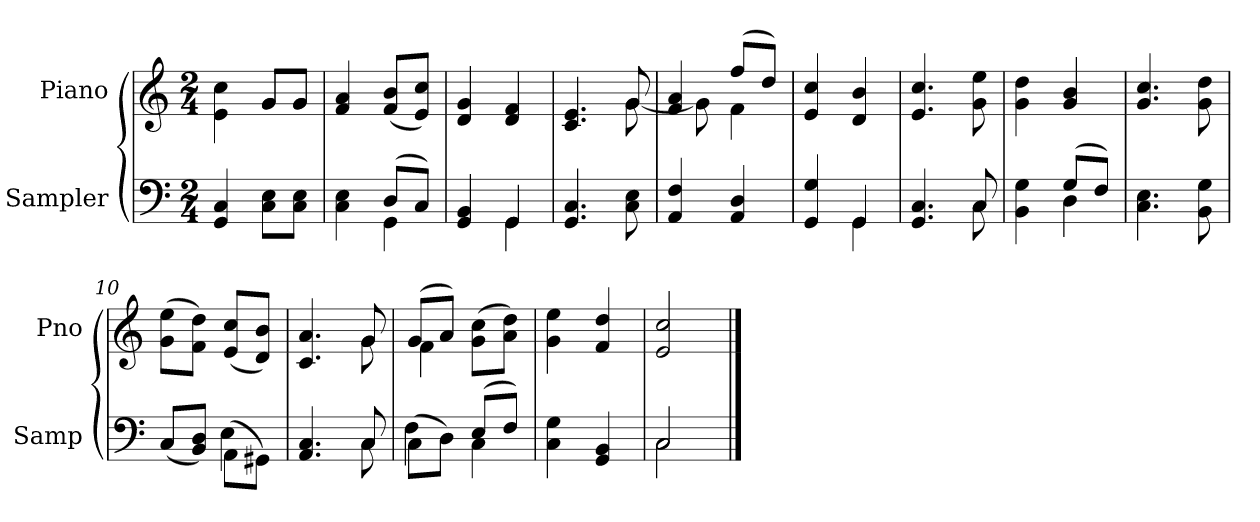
**kern	**kern
*part2	*part1
*staff2	*staff1
*I"Sampler	*I"Piano
*I'Samp	*I'Pno
*clefF4	*clefG2
*M2/4	*M2/4
=1	=1
*	*^
4GG 4C	4e\ 4cc\	4ryy
8C\ 8E\L	8g/L	8g/L
8C\ 8E\J	8g/J	8g/J
*	*v	*v
=2	=2
*^	*
4C 4E	4ryy	4f 4a
(8D/L	4GG	(8f/ 8b/L
8C/J)	.	8e/ 8cc/J)
=3	=3	=3
4GG 4BB	4ryy	4d 4g
4GG/	4GG	4d 4f
*v	*v	*
=4	=4
*	*^
4.GG 4.C	4.c 4.e	4.ryy
8C 8E	8g/	[8g
=5	=5	=5
4AA 4F	4f 4a	8g]
.	.	8ryy
4AA 4D	(8ff/L	4f
.	8dd/J)	.
*	*v	*v
=6	=6
*^	*
4GG 4G	4ryy	4e 4cc
4GG/	4GG	4d 4b
=7	=7	=7
4.GG 4.C	4.ryy	4.e 4.cc
8C/	8C	8g 8ee
=8	=8	=8
4BB 4G	4ryy	4g 4dd
(8G/L	4D	4g 4b
8F/J)	.	.
*v	*v	*
=9	=9
4.C 4.E	4.g 4.cc
8BB 8G	8g 8dd
=10	=10
*^	*
(8C/L	4ryy	(8g\ 8ee\L
8BB/ 8D/J)	.	8f\ 8dd\J)
(8AA\L	4E	(8e/ 8cc/L
8GG#X\J)	.	8d/ 8b/J)
=11	=11	=11
*	*	*^
4.AA/ 4.C/	4.ryy	4.c 4.a	4.ryy
8C/	8C	8g/	8g
=12	=12	=12	=12
(8C\L	4F	(8g/L	4f
8D\J)	.	8a/J)	.
(8E/L	4C	(8g\ 8cc\L	4ryy
8F/J)	.	8a\ 8dd\J)	.
*v	*v	*	*
*	*v	*v
=13	=13
4C 4G	4g 4ee
4GG 4BB	4f 4dd
=14	=14
*^	*
2C/	2C	2e 2cc
*v	*v	*
==	==
*-	*-
